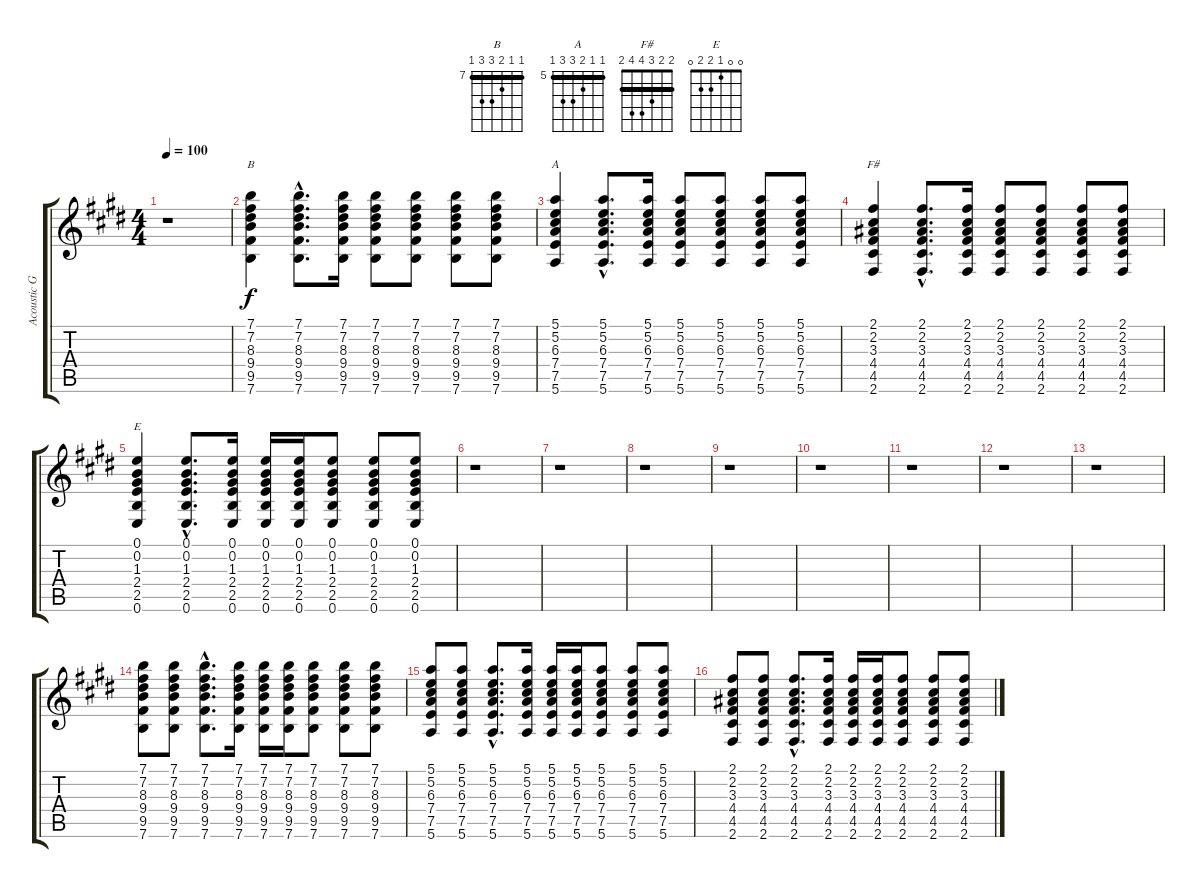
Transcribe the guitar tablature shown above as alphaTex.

\track ("Acoustic Guitar" "Acoustic G") {instrument acousticguitarsteel}
\staff {score tabs}
\tuning (E4 B3 G3 D3 A2 E2) {hide}
\chord ("B" 7 7 8 9 9 7) {firstfret 7 barre 7}
\chord ("A" 5 5 6 7 7 5) {firstfret 5 barre 5}
\chord ("F#" 2 2 3 4 4 2) {barre 2}
\chord ("E" 0 0 1 2 2 0)
\ts (4 4)
\tempo 100
\clef g2
\ks e
r.1{dy f instrument acousticguitarsteel} |
(7.1 7.2 8.3 9.4 9.5 7.6).4{ch "B"} (7.1{hac} 7.2{hac} 8.3{hac} 9.4{hac} 9.5{hac} 7.6{hac}).8{d} (7.1 7.2 8.3 9.4 9.5 7.6).16 (7.1 7.2 8.3 9.4 9.5 7.6).8 (7.1 7.2 8.3 9.4 9.5 7.6).8 (7.1 7.2 8.3 9.4 9.5 7.6).8 (7.1 7.2 8.3 9.4 9.5 7.6).8 |
(5.1 5.2 6.3 7.4 7.5 5.6).4{ch "A"} (5.1{hac} 5.2{hac} 6.3{hac} 7.4{hac} 7.5{hac} 5.6{hac}).8{d} (5.1 5.2 6.3 7.4 7.5 5.6).16 (5.1 5.2 6.3 7.4 7.5 5.6).8 (5.1 5.2 6.3 7.4 7.5 5.6).8 (5.1 5.2 6.3 7.4 7.5 5.6).8 (5.1 5.2 6.3 7.4 7.5 5.6).8 |
(2.1 2.2 3.3 4.4 4.5 2.6).4{ch "F#"} (2.1{hac} 2.2{hac} 3.3{hac} 4.4{hac} 4.5{hac} 2.6{hac}).8{d} (2.1 2.2 3.3 4.4 4.5 2.6).16 (2.1 2.2 3.3 4.4 4.5 2.6).8 (2.1 2.2 3.3 4.4 4.5 2.6).8 (2.1 2.2 3.3 4.4 4.5 2.6).8 (2.1 2.2 3.3 4.4 4.5 2.6).8 |
(0.1 0.2 1.3 2.4 2.5 0.6).4{ch "E"} (0.1{hac} 0.2{hac} 1.3{hac} 2.4{hac} 2.5{hac} 0.6{hac}).8{d} (0.1 0.2 1.3 2.4 2.5 0.6).16 (0.1 0.2 1.3 2.4 2.5 0.6).16 (0.1 0.2 1.3 2.4 2.5 0.6).16 (0.1 0.2 1.3 2.4 2.5 0.6).8 (0.1 0.2 1.3 2.4 2.5 0.6).8 (0.1 0.2 1.3 2.4 2.5 0.6).8 |
r.1 |
r.1 |
r.1 |
r.1 |
r.1 |
r.1 |
r.1 |
r.1 |
(7.1 7.2 8.3 9.4 9.5 7.6).8 (7.1 7.2 8.3 9.4 9.5 7.6).8 (7.1{hac} 7.2{hac} 8.3{hac} 9.4{hac} 9.5{hac} 7.6{hac}).8{d} (7.1 7.2 8.3 9.4 9.5 7.6).16 (7.1 7.2 8.3 9.4 9.5 7.6).16 (7.1 7.2 8.3 9.4 9.5 7.6).16 (7.1 7.2 8.3 9.4 9.5 7.6).8 (7.1 7.2 8.3 9.4 9.5 7.6).8 (7.1 7.2 8.3 9.4 9.5 7.6).8 |
(5.1 5.2 6.3 7.4 7.5 5.6).8 (5.1 5.2 6.3 7.4 7.5 5.6).8 (5.1{hac} 5.2{hac} 6.3{hac} 7.4{hac} 7.5{hac} 5.6{hac}).8{d} (5.1 5.2 6.3 7.4 7.5 5.6).16 (5.1 5.2 6.3 7.4 7.5 5.6).16 (5.1 5.2 6.3 7.4 7.5 5.6).16 (5.1 5.2 6.3 7.4 7.5 5.6).8 (5.1 5.2 6.3 7.4 7.5 5.6).8 (5.1 5.2 6.3 7.4 7.5 5.6).8 |
(2.1 2.2 3.3 4.4 4.5 2.6).8 (2.1 2.2 3.3 4.4 4.5 2.6).8 (2.1{hac} 2.2{hac} 3.3{hac} 4.4{hac} 4.5{hac} 2.6{hac}).8{d} (2.1 2.2 3.3 4.4 4.5 2.6).16 (2.1 2.2 3.3 4.4 4.5 2.6).16 (2.1 2.2 3.3 4.4 4.5 2.6).16 (2.1 2.2 3.3 4.4 4.5 2.6).8 (2.1 2.2 3.3 4.4 4.5 2.6).8 (2.1 2.2 3.3 4.4 4.5 2.6).8
